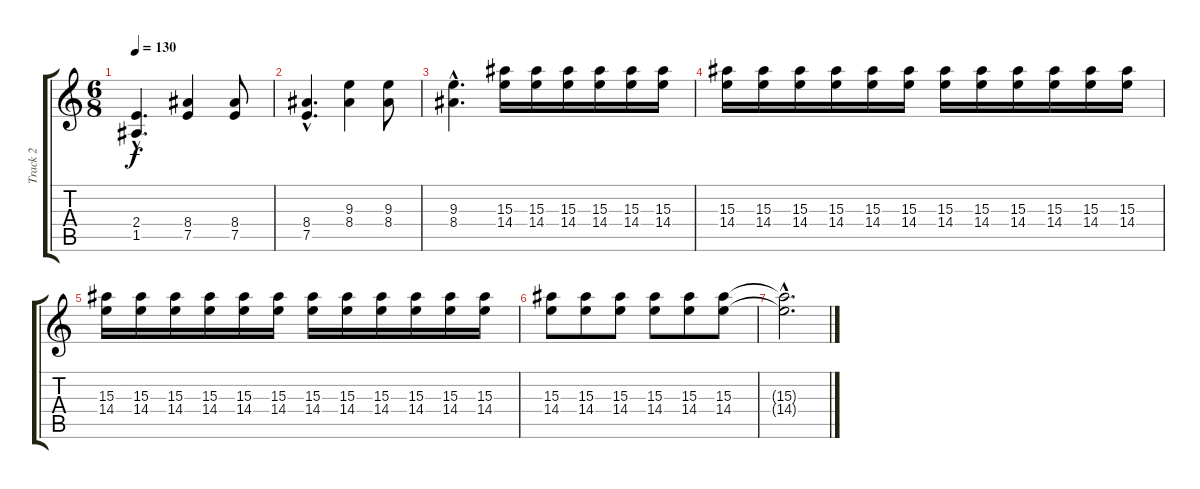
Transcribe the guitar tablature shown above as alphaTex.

\track ("Track 2" "Track 2") {instrument distortionguitar}
\staff {score tabs}
\tuning (E4 B3 G3 D3 A2 E2) {hide}
\ts (6 8)
\tempo 130
\clef g2
\ks c
(2.4{hac} 1.5{hac}).4{d dy f} (8.4 7.5).4 (8.4 7.5).8 |
(8.4{hac} 7.5{hac}).4{d} (9.3 8.4).4 (9.3 8.4).8 |
(9.3{hac} 8.4{hac}).4{d} (15.3 14.4).16 (15.3 14.4).16 (15.3 14.4).16 (15.3 14.4).16 (15.3 14.4).16 (15.3 14.4).16 |
(15.3 14.4).16 (15.3 14.4).16 (15.3 14.4).16 (15.3 14.4).16 (15.3 14.4).16 (15.3 14.4).16 (15.3 14.4).16 (15.3 14.4).16 (15.3 14.4).16 (15.3 14.4).16 (15.3 14.4).16 (15.3 14.4).16 |
(15.3 14.4).16 (15.3 14.4).16 (15.3 14.4).16 (15.3 14.4).16 (15.3 14.4).16 (15.3 14.4).16 (15.3 14.4).16 (15.3 14.4).16 (15.3 14.4).16 (15.3 14.4).16 (15.3 14.4).16 (15.3 14.4).16 |
(15.3 14.4).8 (15.3 14.4).8 (15.3 14.4).8 (15.3 14.4).8 (15.3 14.4).8 (15.3 14.4).8 |
(15.3{hac t} 14.4{hac t}).2{d}
